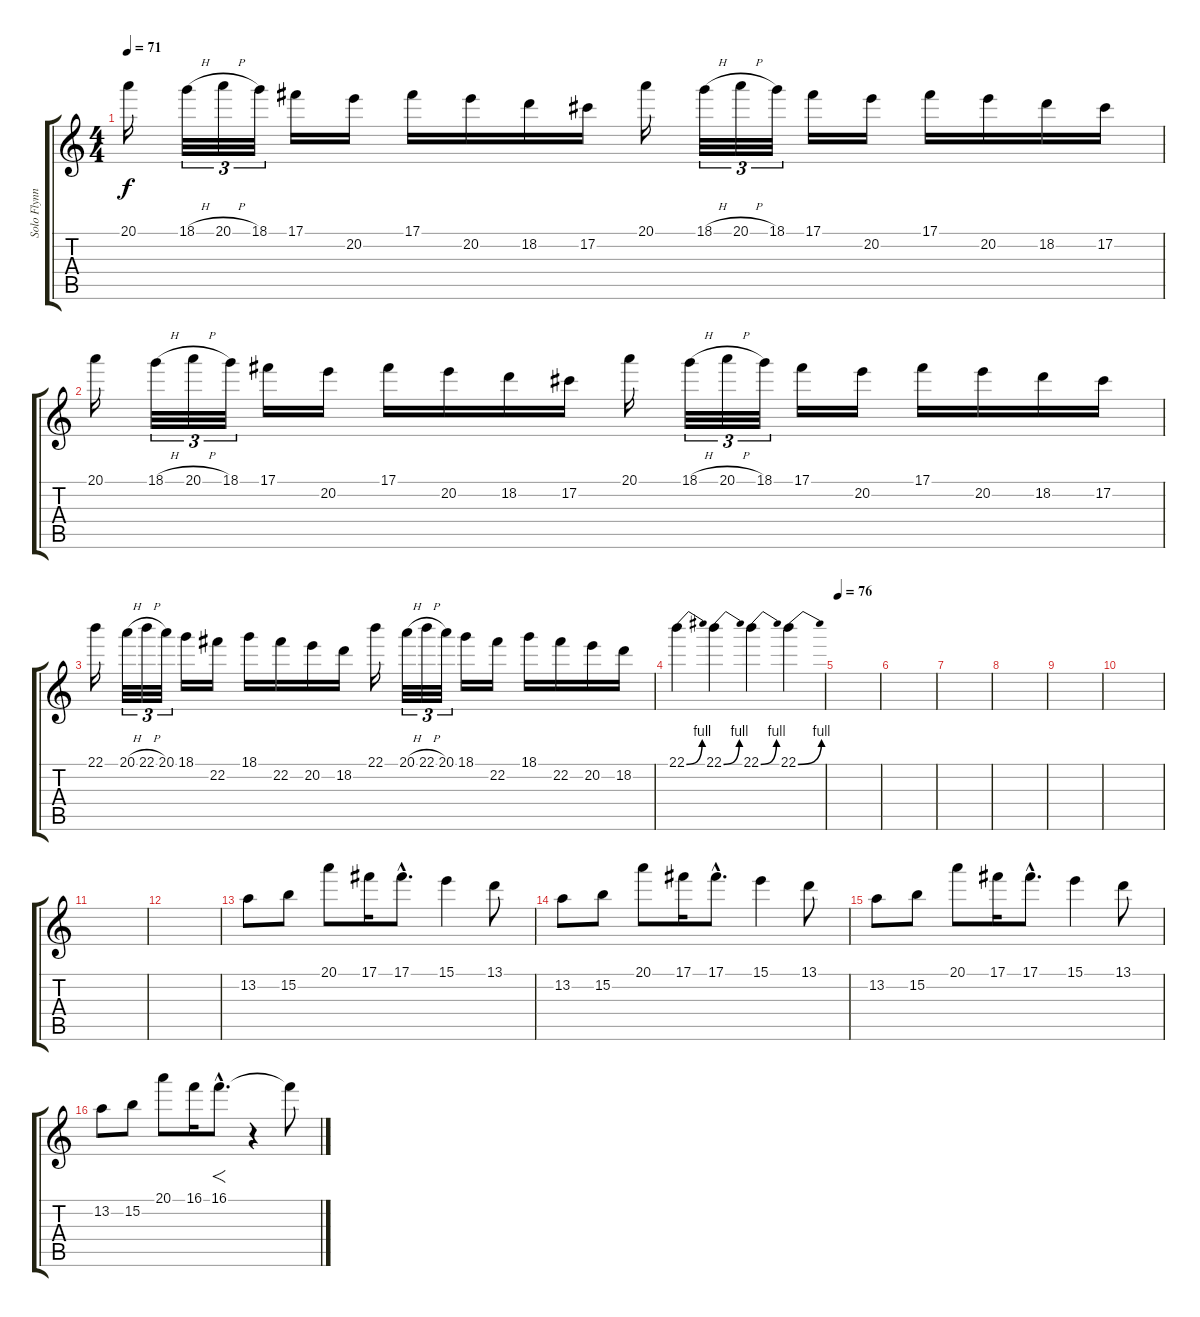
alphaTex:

\track ("Solo Flynn" "Solo Flynn") {instrument distortionguitar}
\staff {score tabs}
\tuning (Db4 Ab3 E3 B2 Gb2 B1) {hide}
\ts (4 4)
\tempo 71
\clef g2
\ks c
20.1.16{dy f} 18.1{h}.32{tu (3 2)} 20.1{h}.32{tu (3 2)} 18.1.32{tu (3 2)} 17.1.16 20.2.16 17.1.16 20.2.16 18.2.16 17.2.16 20.1.16 18.1{h}.32{tu (3 2)} 20.1{h}.32{tu (3 2)} 18.1.32{tu (3 2)} 17.1.16 20.2.16 17.1.16 20.2.16 18.2.16 17.2.16 |
20.1.16 18.1{h}.32{tu (3 2)} 20.1{h}.32{tu (3 2)} 18.1.32{tu (3 2)} 17.1.16 20.2.16 17.1.16 20.2.16 18.2.16 17.2.16 20.1.16 18.1{h}.32{tu (3 2)} 20.1{h}.32{tu (3 2)} 18.1.32{tu (3 2)} 17.1.16 20.2.16 17.1.16 20.2.16 18.2.16 17.2.16 |
22.1.16 20.1{h}.32{tu (3 2)} 22.1{h}.32{tu (3 2)} 20.1.32{tu (3 2)} 18.1.16 22.2.16 18.1.16 22.2.16 20.2.16 18.2.16 22.1.16 20.1{h}.32{tu (3 2)} 22.1{h}.32{tu (3 2)} 20.1.32{tu (3 2)} 18.1.16 22.2.16 18.1.16 22.2.16 20.2.16 18.2.16 |
22.1{be (bend 0 0 60 4)}.4 22.1{be (bend 0 0 60 4)}.4 22.1{be (bend 0 0 60 4)}.4 22.1{be (bend 0 0 60 4)}.4 |
\tempo 76
|
|
|
|
|
|
|
|
13.2.8 15.2.8 20.1.8 17.1.16 17.1{hac}.8{d} 15.1.4 13.1.8 |
13.2.8 15.2.8 20.1.8 17.1.16 17.1{hac}.8{d} 15.1.4 13.1.8 |
13.2.8 15.2.8 20.1.8 17.1.16 17.1{hac}.8{d} 15.1.4 13.1.8 |
13.2.8 15.2.8 20.1.8 16.1.16 16.1{hac}.8{f d} r.4 16.1{t}.8
